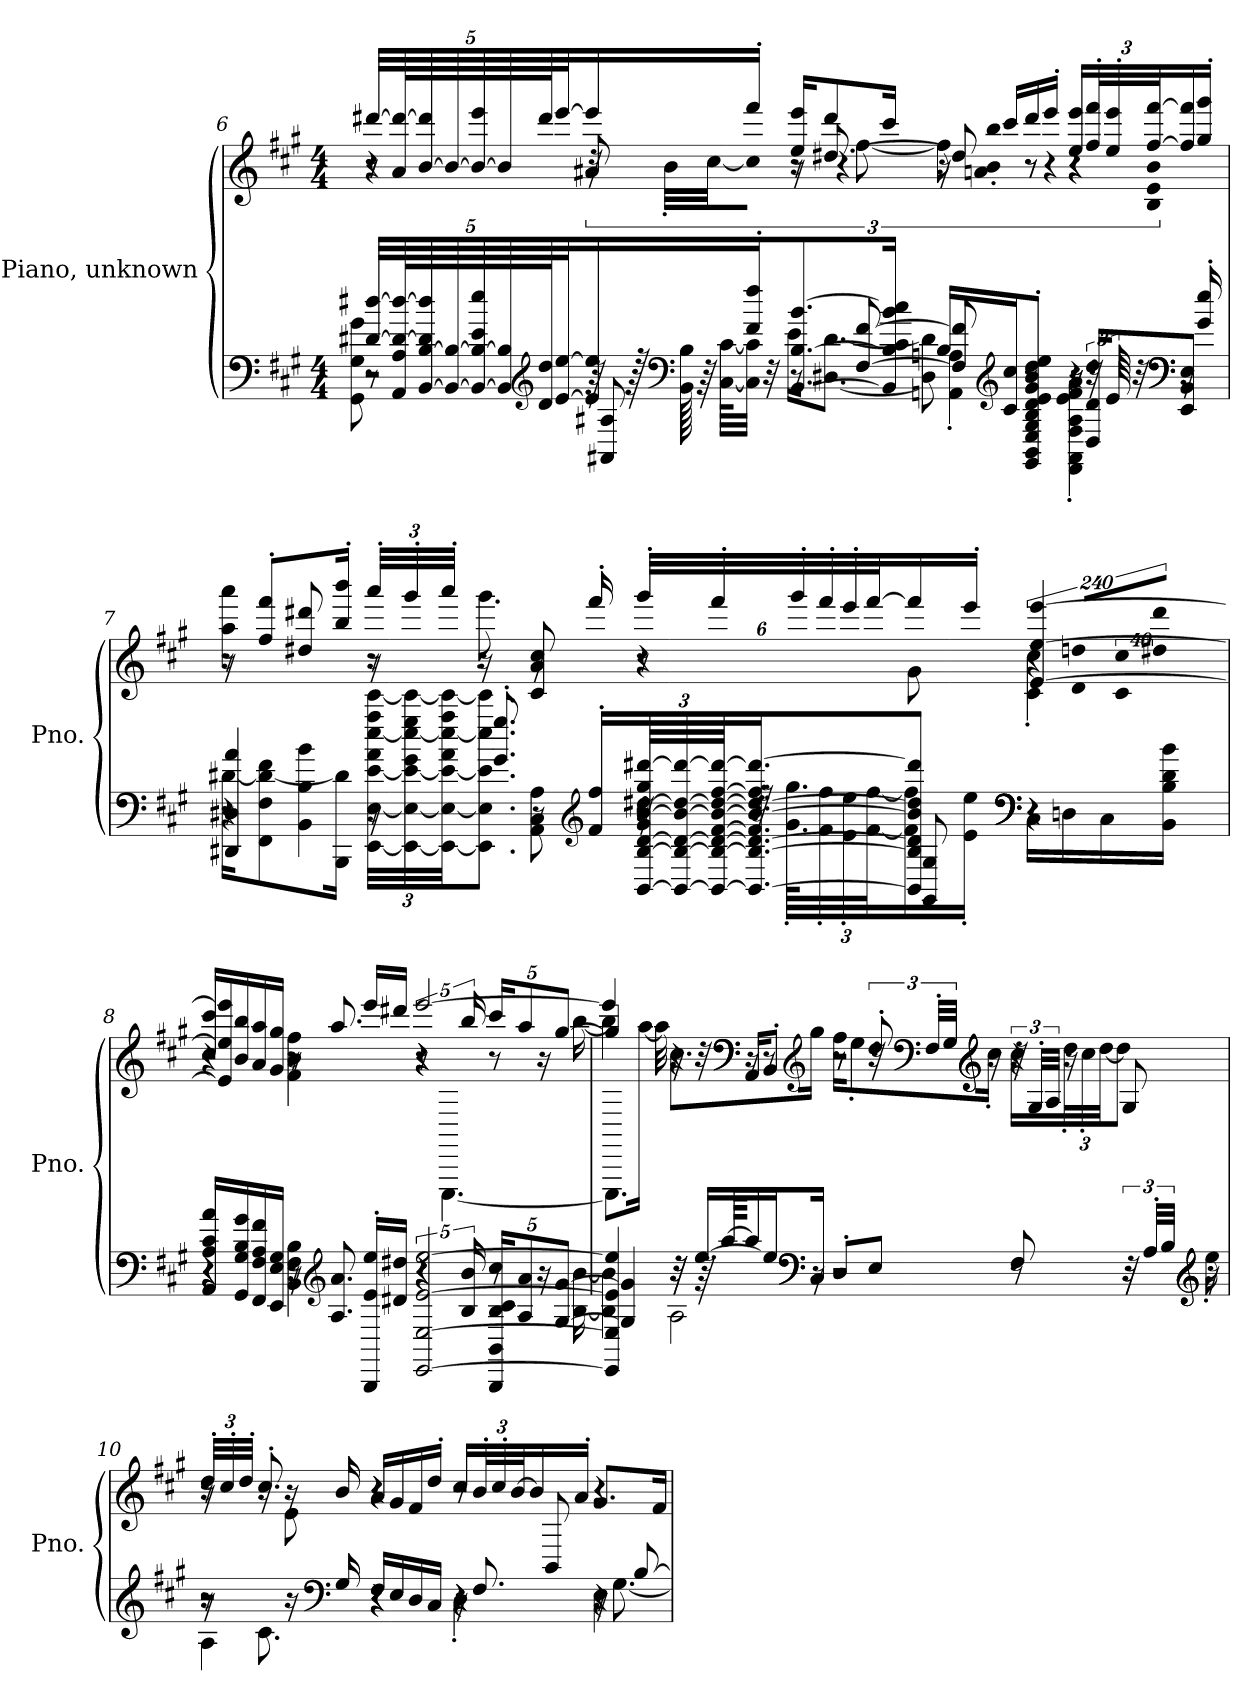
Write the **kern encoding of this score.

**kern	**kern
*part1	*part1
*staff2	*staff1
*I"Piano, unknown	*
*I'Pno.	*
!!LO:LB:g=z
*clefF4	*clefG2
*k[f#c#g#]	*k[f#c#g#]
*M4/4	*M4/4
*Xbrackettup	*Xbrackettup
=6	=6
*^	*^
*	*^	*	*^
*	*	*^	*	*	*^
[40d#X/ [40dd#X/LLL	8GG#\ 8G#\ 8g#\	8r	2r	[40ddd#X/LLL	4r	8r	8r
80AA/ 80A/ 80d#/_ 80dd#/_L	.	.	.	80a/ 80ddd#/_L	.	.	.
[80BB/ [80B/ 80d#/] 80dd#/]	.	.	.	[80b/ 80ddd#/]	.	.	.
80BB/_ 80B/_	.	.	.	80b/_	.	.	.
80BB/_ 80B/_ 80e/ 80ee/	.	.	.	80b/_ 80eee/	.	.	.
80BB/] 80B/]	.	.	.	80b/]	.	.	.
*clefG2	*	*	*	*	*	*	*
80d#/ 80dd#/J	.	.	.	80ddd#/J	.	.	.
[40e/ [40ee/J	.	.	.	[40eee/J	.	.	.
*	*	*	*	*	*	*	*brackettup
16e/] 16ee/]	64r	8AA#X/ 8A#X/	.	16eee/]	.	8a#X/	48r
.	128r	.	.	.	.	.	.
.	.	.	.	.	.	.	48b'\LLL
*clefF4	*	*	*	*	*	*	*
.	128BB\ 128B\	.	.	.	.	.	.
.	64r	.	.	.	.	.	.
.	.	.	.	.	.	.	[48cc#\J
.	[64C#\ [64c#\KLLL	.	.	.	.	.	.
16f#/' 16ff#/'J	32C#\] 32c#\]JJJ	.	.	16fff#'/JJ	.	.	16cc#\JJ]
.	32r	.	.	.	.	.	.
[8.BB/ [8.B/ [8.b/	16e\KL	8r	.	16ee/ 16eee/KL	8r	16r	4r
.	[8.D#X\ [8.d#\J	.	.	8ddd#/	.	[8.dd#X/	.
.	.	[8F#/ [8f#/	.	.	[8ff#\	.	.
16BB/] 16B/] 16c#/ 16b/] 16cc#/Jk	.	.	.	16ccc#/Jk	.	.	.
16B/LL	8D#\] 8d#\]	8F#/] 8f#/]	4AAn\' 4An\'	16r	8ff#\]	8dd#/]	4an\' 4b\' 4bb\'
*clefG2	*	*	*	*	*	*	*
16c#/ 16cc#/J	.	.	.	16ccc#/LL	.	.	.
8GG#/' 8BB/' 8E/' 8G#/' 8B/' 8d#/' 8e/' 8g#/' 8b/' 8dd#/' 8ee/'J	8r	8r	.	16ddd#/	8r	8r	.
.	.	.	.	16eee'/JJ	.	.	.
16r	4FF#\' 4AA\' 4F#\' 4A\' 4e\' 4f#\' 4a\'	16r	4r	16ee/ 16eee/LL	4r	4r	8r
*brackettup	*	*	*	*Xbrackettup	*	*	*
48r	.	16D#/ 16d#/ 16dd#/KL	.	48ff#/' 48fff#/'L	.	.	.
96e/	.	.	.	48ee/' 48eee/'	.	.	.
32r	.	.	.	.	.	.	.
.	.	.	.	[48ff#/ [48fff#/J	.	.	.
*clefF4	*	*	*	*	*	*	*
16r	.	8EE/ 8BB/ 8E/J	.	16ff#/] 16fff#/]	.	.	8B\ 8e\ 8b\
16g#/' 16ee/'	.	.	.	16gg#/' 16ggg#/'JJ	.	.	.
*	*	*	*	*	*	*v	*v
!!LO:PB:g=z
=7	=7	=7	=7	=7	=7	=7
4r	[16d#X\KL	4DD#X/ 4D#X/ 4a/	8r	16r	4aa\ 4aaa\	8r
.	8FF#\ 8F#\ 8d#\_ 8f#\	.	.	8ff#/' 8fff#/'L	.	.
.	.	.	4BB\ 4B\ 4b\	.	.	8dd#X/ 8ddd#X/
.	16BBB\ 16d#\]Jk	.	.	16bb/' 16bbb/'Jk	.	.
*	*Xbrackettup	*	*	*	*	*
8r	[48EE\ [48E\ [48e\ 48a\ [48ee\ 48aa\ [48eee\LLL	16r	.	48aaa'/LLL	16r	8r
.	48EE\_ 48E\_ 48e\_ 48g#\ 48ee\_ 48gg#\ 48eee\_	.	.	48ggg#'/	.	.
.	48EE\_ 48E\_ 48e\_ 48a\ 48ee\_ 48aa\ 48eee\_JJ	.	.	48aaa'/JJJ	.	.
.	8.EE\] 8.E\] 8.e\] 8.ee\] 8.eee\]J	8.g#/' 8.gg#/'	.	16r	8.ggg#'\	.
16r	.	.	8AA\ 8C#\ 8A\	16r	.	8c#/ 8a/ 8cc#/
*clefG2	*	*	*	*	*	*
16f#/' 16ff#/'LL	.	.	.	16fff#'/	.	.
[96BB/ [96B/ [96d#/ 96g#/ [96b/ [96dd#X/ 96gg#/ [96ddd#X/LL	32r	8r	2r	48ggg#'/LLL	8r	4r
96BB/_ 96B/_ 96d#/_ 96b/_ 96dd#/_ 96ddd#/_	.	.	.	.	.	.
96BB/_ 96B/_ 96d#/_ [96f#/ 96b/_ 96dd#/_ [96ff#/ 96ddd#/_JJ	.	.	.	48fff#'/	.	.
16.BB/_ 16.B/_ 16.d#/_ 16.f#/] 16.b/_ 16.dd#/_ 16.ff#/] 16.ddd#/_J	128r	.	.	.	.	.
.	64.g#\' 64.gg#\'KLLL	.	.	.	.	.
.	.	.	.	48ggg#'/	.	.
.	48f#\' 48ff#\'	.	.	48fff#'/	.	.
.	48e\' 48ee\'	.	.	48eee'/	.	.
.	[48f#\ [48ff#\J	.	.	[48fff#/J	.	.
8BB/] 8B/] 8d#/] 8b/] 8dd#/] 8ddd#/]J	16f#\] 16ff#\]	8GG#/ 8G#/	.	16fff#/]	8g#\	.
.	16e\' 16ee\'JJ	.	.	16eee'/JJ	.	.
*clefF4	*	*	*	*	*	*
*	*	*	*	*brackettup	*	*
!	!	!	!	!LO:N:vis=16	!	!
4r	16C#\LL	4r	.	1920%137r	4c#\' 4cc#\'	[4e/ [4ee/ [4eee/
.	16Dn\	.	.	.	.	.
!	!	!	!	!LO:N:vis=16	!	!
.	.	.	.	1920%137d/ 1920%137ddn/LL	.	.
.	16C#\	.	.	.	.	.
!	!	!	!	!LO:N:vis=32	!	!
.	.	.	.	640%23c#/ 640%23cc#/K	.	.
!	!	!	!	!LO:N:vis=16	!	!
.	.	.	.	1920%137dd#X/ 1920%137ddd#/JJ	.	.
.	16BB\ 16B\ 16d#\ 16b\JJ	.	.	.	.	.
*	*	*v	*v	*	*	*
!!LO:LB:g=z
=8	=8	=8	=8	=8	=8
*	*	*	*	*	*^
4r	4r	16AA/ 16A/ 16c#/ 16a/LL	16cc#/ 16ccc#/LL	4r	4e/] 4ee/] 4eee/]	2r
.	.	16GG#/ 16G#/ 16B/ 16g#/	16b/ 16bb/	.	.	.
.	.	16FF#/ 16F#/ 16A/ 16f#/	16a/ 16aa/	.	.	.
.	.	16EE/ 16E/ 16G#/JJ	16g#/ 16gg#/JJ	.	.	.
16r	4BB\ 4F#\ 4B\	8r	8r	4f#\ 4b\ 4ff#\	16r	.
*clefG2	*	*	*	*	*	*
8.A/ 8.a/	.	.	.	.	8.aa/	.
.	.	16BBB/' 16e/' 16ee/'LL	16eee/LL	.	.	.
.	.	16d#X/ 16dd#X/JJ	16ddd#X/JJ	.	.	.
*	*	*brackettup	*	*	*	*
[2EE/ [2E/ [2e/ [2ee/	4r	5r	5r	4r	[2eee/	8r
.	.	.	.	.	.	[4.EEE\
.	.	20B/ 20b/	20bb/	.	.	.
.	8r	20BBB/ 20BB/ 20B/ 20c#/ 20cc#/KL	20ccc#/KL	8r	.	.
.	.	10A/ 10a/	10aa/	.	.	.
.	16r	.	.	16r	.	.
.	.	[10G#/ [10g#/J	[10gg#/J	.	.	.
.	[16B\ [16b\	.	.	[16bb\	.	.
!!LO:LB:g=z	!!	!!	!!
=9	=9	=9	=9	=9	=9	=9
4EE/] 4E/] 4e/] 4ee/]	4B\] 4b\]	4G#/] 4g#/]	4gg#/]	4bb\]	4eee/]	8.EEE\L]
.	.	.	.	.	.	[16aa\Jk
32r	2A\	32r	16r	8.cc#\L	4r	32aa\]
[16.ee/LL	.	64r	.	.	.	32r
.	.	[64aa/KKKL	.	.	.	.
*	*	*	*clefF4	*	*	*
.	.	8aa/]	16AA/KL	.	.	16r
16ee/JJ]	.	.	8BB'/J	.	.	8r
*clefF4	*	*	*clefG2	*	*	*
16r	.	16C#/Jk	.	16gg#\Jk	.	.
2r	.	8D'/L	8r	16ff#\KL	8r	2r
.	.	.	.	8ee'\	.	.
.	.	8E/J	48r	.	8dd'/	.
*	*	*	*clefF4	*	*	*
.	.	.	48F#'/LLL	.	.	.
.	.	.	48G#/JJJ	.	.	.
*	*	*	*clefG2	*	*	*
.	.	.	16r	16cc#'\Jk	.	.
.	8r	8F#/	48r	16cc#\LL	4r	.
.	.	.	48G#'/LLL	.	.	.
.	.	.	48A/JJJ	.	.	.
*	*	*	*	*Xbrackettup	*	*
.	.	.	16r	48dd'\L	.	.
.	.	.	.	48cc#'\	.	.
.	.	.	.	[48dd\JJ	.	.
.	16r	48r	8G#/	8dd\J]	.	.
.	.	48A'/LLL	.	.	.	.
.	.	48B/JJJ	.	.	.	.
*clefG2	*	*	*	*	*	*
.	16ee'\	16r	.	.	.	.
*	*	*	*	*	*v	*v
!!LO:LB:g=z
=10	=10	=10	=10	=10	=10
*	*	*^	*	*	*
2r	16r	8r	4A\	48dd'/LLL	8r	16r
.	.	.	.	48cc#'/	.	.
.	.	.	.	48dd'/JJJ	.	.
.	8.c#\	.	.	16r	.	8.cc#'/
.	.	16r	.	16r	8e\	.
*clefF4	*	*	*	*	*	*
.	.	16G#/	.	16b/	.	.
.	4r	16F#/LL	4r	16a/LL	4r	4r
.	.	16E/	.	16g#/	.	.
.	.	16D/	.	16f#/	.	.
.	.	16C#/JJ	.	16dd'/JJ	.	.
4r	4D'\	16r	4r	16cc#/LL	2r	8r
.	.	8.F#/	.	48b'/L	.	.
.	.	.	.	48cc#'/	.	.
.	.	.	.	[48b/J	.	.
.	.	.	.	16b/]	.	8BB/
.	.	.	.	16a'/JJ	.	.
8r	4E\	4r	16r	8.g#/L	.	4r
.	.	.	[8.G#\	.	.	.
[8B/	.	.	.	.	.	.
.	.	.	.	16f#/Jk	.	.
*v	*v	*v	*v	*	*	*
*	*v	*v	*v
=	=
*-	*-
